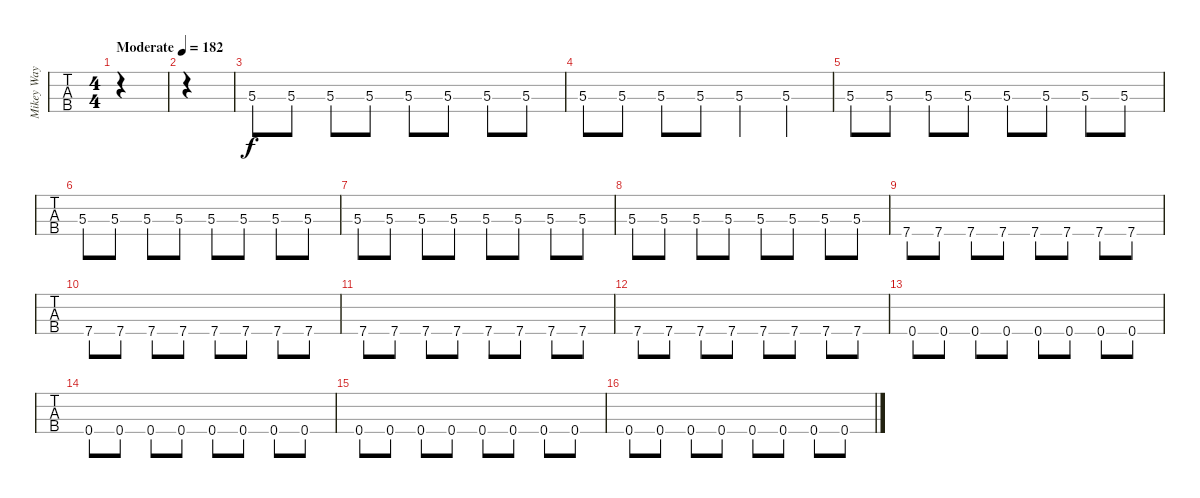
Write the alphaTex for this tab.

\track ("Mikey Way" "Mikey Way") {instrument electricbassfinger}
\staff {tabs}
\tuning (G2 D2 A1 E1) {hide}
\ts (4 4)
\tempo (182 "Moderate")
\clef f4
\ks c
|
|
5.3.8{volume 14} 5.3.8 5.3.8 5.3.8 5.3.8 5.3.8 5.3.8 5.3.8 |
5.3.8 5.3.8 5.3.8 5.3.8 5.3{st}.4 5.3{st}.4 |
5.3.8 5.3.8 5.3.8 5.3.8 5.3.8 5.3.8 5.3.8 5.3.8 |
5.3.8 5.3.8 5.3.8 5.3.8 5.3.8 5.3.8 5.3.8 5.3.8 |
5.3.8 5.3.8 5.3.8 5.3.8 5.3.8 5.3.8 5.3.8 5.3.8 |
5.3.8 5.3.8 5.3.8 5.3.8 5.3.8 5.3.8 5.3.8 5.3.8 |
7.4.8 7.4.8 7.4.8 7.4.8 7.4.8 7.4.8 7.4.8 7.4.8 |
7.4.8 7.4.8 7.4.8 7.4.8 7.4.8 7.4.8 7.4.8 7.4.8 |
7.4.8 7.4.8 7.4.8 7.4.8 7.4.8 7.4.8 7.4.8 7.4.8 |
7.4.8 7.4.8 7.4.8 7.4.8 7.4.8 7.4.8 7.4.8 7.4.8 |
0.4.8 0.4.8 0.4.8 0.4.8 0.4.8 0.4.8 0.4.8 0.4.8 |
0.4.8 0.4.8 0.4.8 0.4.8 0.4.8 0.4.8 0.4.8 0.4.8 |
0.4.8 0.4.8 0.4.8 0.4.8 0.4.8 0.4.8 0.4.8 0.4.8 |
0.4.8 0.4.8 0.4.8 0.4.8 0.4.8 0.4.8 0.4.8 0.4.8
